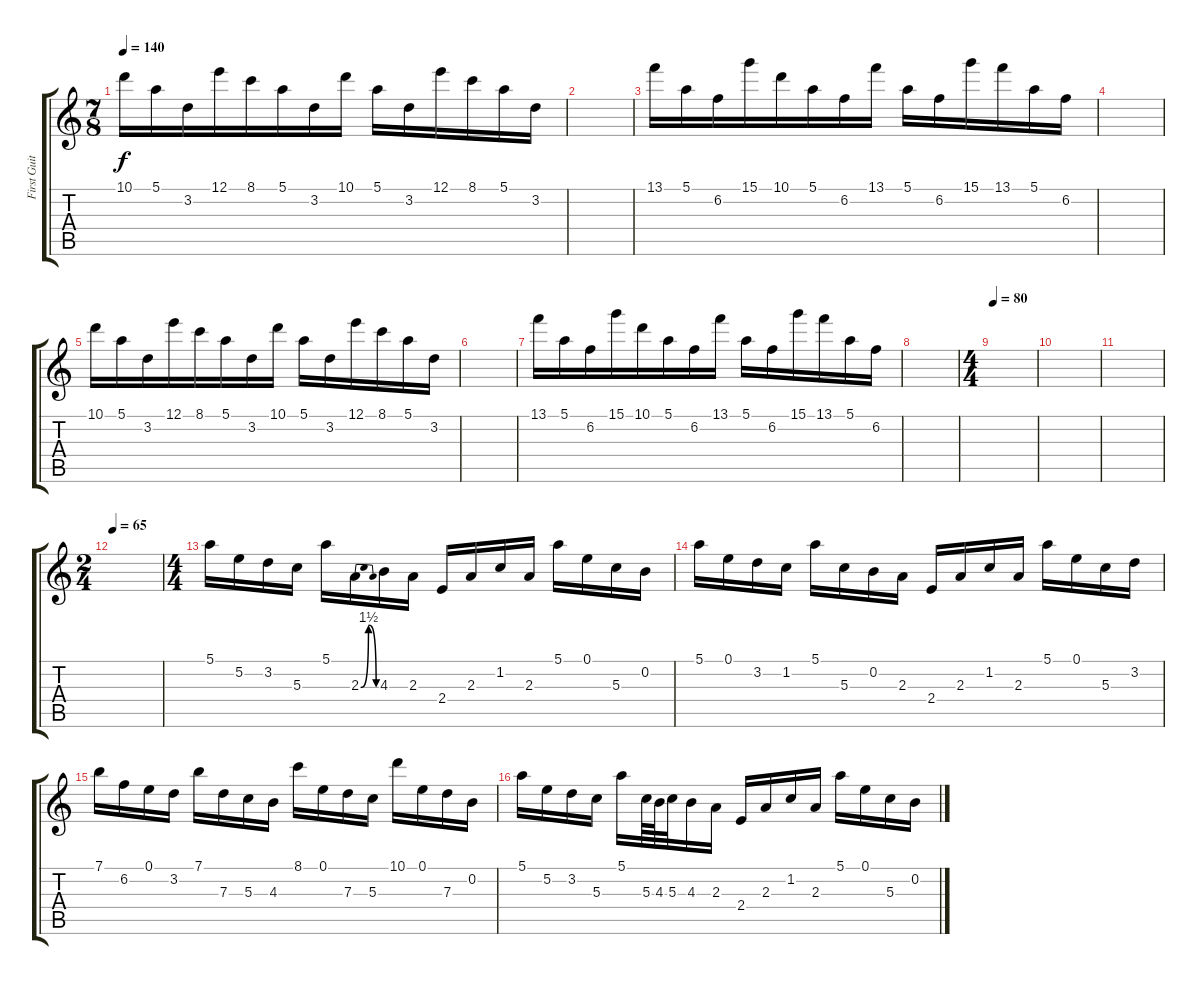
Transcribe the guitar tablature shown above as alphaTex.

\track ("First Guitar" "First Guit") {instrument overdrivenguitar}
\staff {score tabs}
\tuning (E4 B3 G3 D3 A2 E2) {hide}
\ts (7 8)
\tempo 140
\clef g2
\ks c
10.1.16{dy f balance 9} 5.1.16 3.2.16 12.1.16 8.1.16 5.1.16 3.2.16 10.1.16 5.1.16 3.2.16 12.1.16 8.1.16 5.1.16 3.2.16 |
|
13.1.16 5.1.16 6.2.16 15.1.16 10.1.16 5.1.16 6.2.16 13.1.16 5.1.16 6.2.16 15.1.16 13.1.16 5.1.16 6.2.16 |
|
10.1.16 5.1.16 3.2.16 12.1.16 8.1.16 5.1.16 3.2.16 10.1.16 5.1.16 3.2.16 12.1.16 8.1.16 5.1.16 3.2.16 |
|
13.1.16 5.1.16 6.2.16 15.1.16 10.1.16 5.1.16 6.2.16 13.1.16 5.1.16 6.2.16 15.1.16 13.1.16 5.1.16 6.2.16 |
|
\ts (4 4)
\tempo 80
|
|
|
\ts (2 4)
\tempo 65
|
\ts (4 4)
5.1.16 5.2.16 3.2.16 5.3.16 5.1.16 2.3{be (bendrelease 0 0 10 6 50 6 60 0)}.16 4.3.16 2.3.16 2.4.16 2.3.16 1.2.16 2.3.16 5.1.16 0.1.16 5.3.16 0.2.16 |
5.1.16 0.1.16 3.2.16 1.2.16 5.1.16 5.3.16 0.2.16 2.3.16 2.4.16 2.3.16 1.2.16 2.3.16 5.1.16 0.1.16 5.3.16 3.2.16 |
7.1.16 6.2.16 0.1.16 3.2.16 7.1.16 7.3.16 5.3.16 4.3.16 8.1.16 0.1.16 7.3.16 5.3.16 10.1.16 0.1.16 7.3.16 0.2.16 |
5.1.16{balance 8} 5.2.16 3.2.16 5.3.16 5.1.16 5.3.64 4.3.64 5.3.32 4.3.16 2.3.16 2.4.16 2.3.16 1.2.16 2.3.16 5.1.16 0.1.16 5.3.16 0.2.16
